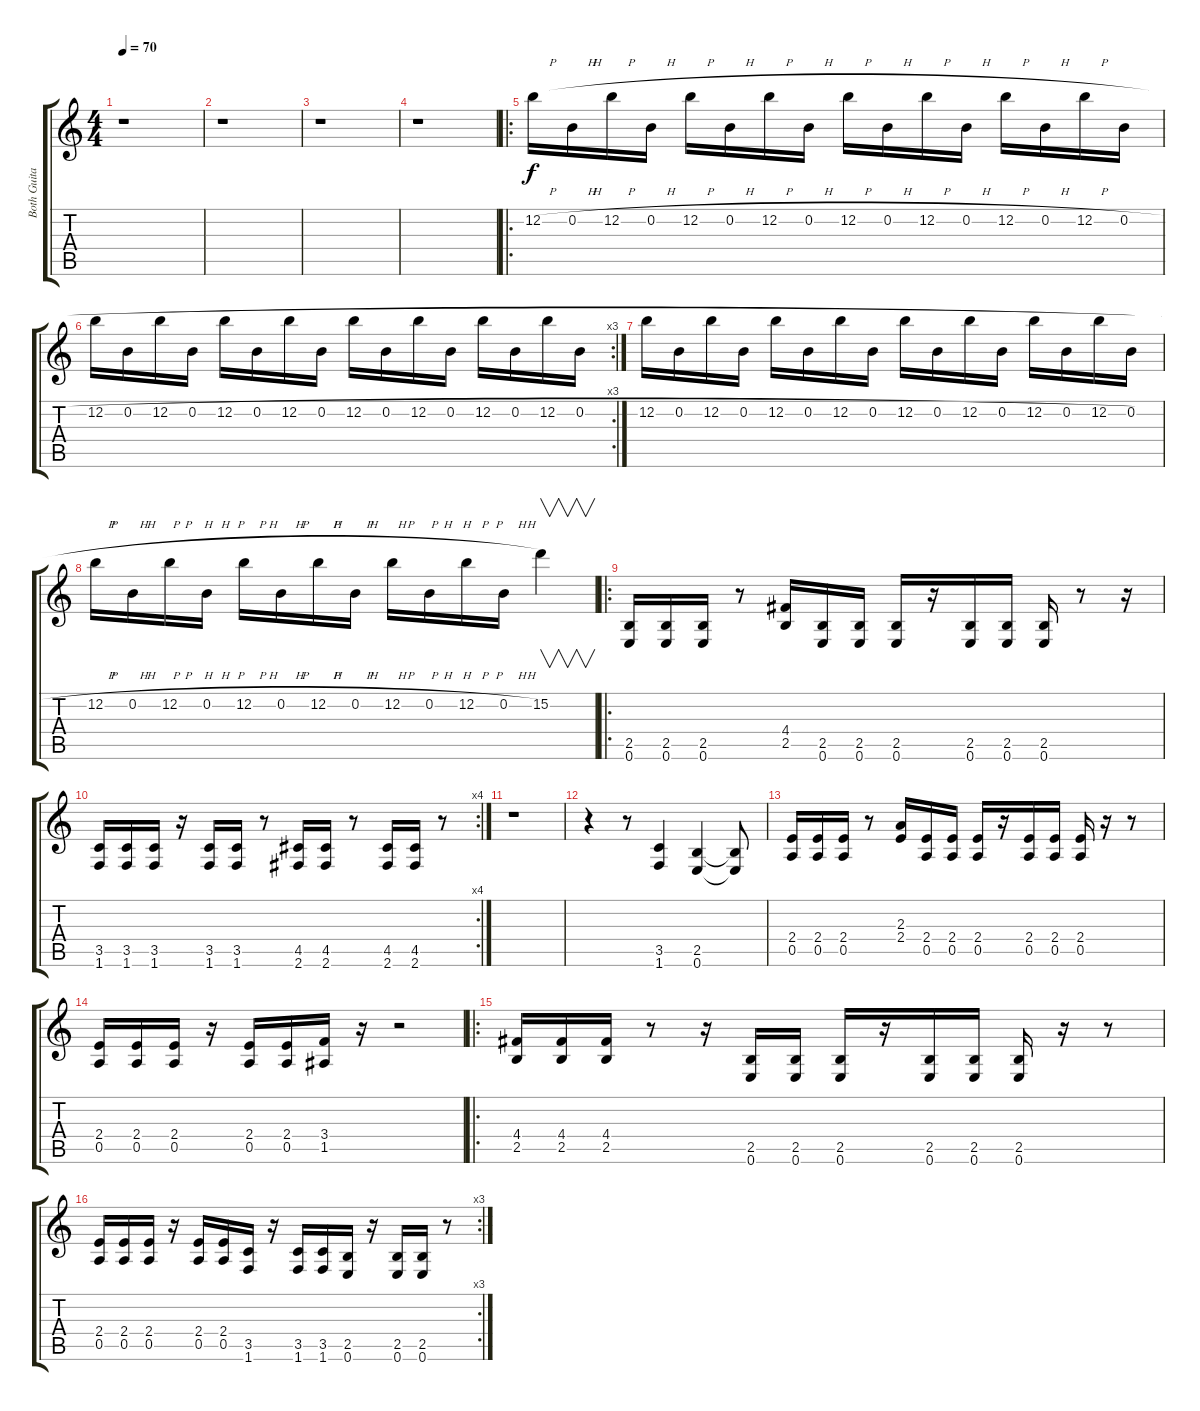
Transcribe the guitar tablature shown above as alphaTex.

\track ("Both Guitars" "Both Guita") {instrument distortionguitar}
\staff {score tabs}
\tuning (E4 B3 G3 D3 A2 E2) {hide}
\ts (4 4)
\tempo 70
\clef g2
\ks c
r.1{dy f} |
r.1 |
r.1 |
r.1 |
\ro
12.2{h}.16 0.2{h}.16 12.2{h}.16 0.2{h}.16 12.2{h}.16 0.2{h}.16 12.2{h}.16 0.2{h}.16 12.2{h}.16 0.2{h}.16 12.2{h}.16 0.2{h}.16 12.2{h}.16 0.2{h}.16 12.2{h}.16 0.2{h}.16 |
\rc 3
12.2{h}.16 0.2{h}.16 12.2{h}.16 0.2{h}.16 12.2{h}.16 0.2{h}.16 12.2{h}.16 0.2{h}.16 12.2{h}.16 0.2{h}.16 12.2{h}.16 0.2{h}.16 12.2{h}.16 0.2{h}.16 12.2{h}.16 0.2{h}.16 |
12.2{h}.16 0.2{h}.16 12.2{h}.16 0.2{h}.16 12.2{h}.16 0.2{h}.16 12.2{h}.16 0.2{h}.16 12.2{h}.16 0.2{h}.16 12.2{h}.16 0.2{h}.16 12.2{h}.16 0.2{h}.16 12.2{h}.16 0.2{h}.16 |
12.2{h}.16 0.2{h}.16 12.2{h}.16 0.2{h}.16 12.2{h}.16 0.2{h}.16 12.2{h}.16 0.2{h}.16 12.2{h}.16 0.2{h}.16 12.2{h}.16 0.2{h}.16 15.2.4{v} |
\ro
(2.5 0.6).16 (2.5 0.6).16 (2.5 0.6).16 r.8 (4.4 2.5).16 (2.5 0.6).16 (2.5 0.6).16 (2.5 0.6).16 r.16 (2.5 0.6).16 (2.5 0.6).16 (2.5 0.6).16 r.8 r.16 |
\rc 4
(3.5 1.6).16 (3.5 1.6).16 (3.5 1.6).16 r.16 (3.5 1.6).16 (3.5 1.6).16 r.8 (4.5 2.6).16 (4.5 2.6).16 r.8 (4.5 2.6).16 (4.5 2.6).16 r.8 |
r.1 |
r.4 r.8 (3.5 1.6).4 (2.5 0.6).4 (2.5{t} 0.6{t}).8 |
(2.4 0.5).16 (2.4 0.5).16 (2.4 0.5).16 r.8 (2.3 2.4).16 (2.4 0.5).16 (2.4 0.5).16 (2.4 0.5).16 r.16 (2.4 0.5).16 (2.4 0.5).16 (2.4 0.5).16 r.16 r.8 |
(2.4 0.5).16 (2.4 0.5).16 (2.4 0.5).16 r.16 (2.4 0.5).16 (2.4 0.5).16 (3.4 1.5).16 r.16 r.2 |
\ro
(4.4 2.5).16 (4.4 2.5).16 (4.4 2.5).16 r.8 r.16 (2.5 0.6).16 (2.5 0.6).16 (2.5 0.6).16 r.16 (2.5 0.6).16 (2.5 0.6).16 (2.5 0.6).16 r.16 r.8 |
\rc 3
(2.4 0.5).16 (2.4 0.5).16 (2.4 0.5).16 r.16 (2.4 0.5).16 (2.4 0.5).16 (3.5 1.6).16 r.16 (3.5 1.6).16 (3.5 1.6).16 (2.5 0.6).16 r.16 (2.5 0.6).16 (2.5 0.6).16 r.8
